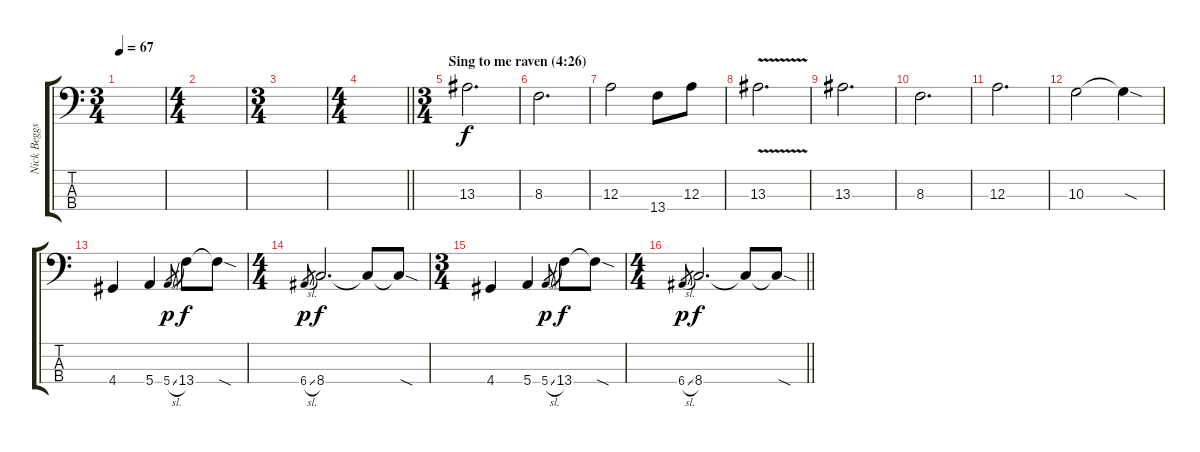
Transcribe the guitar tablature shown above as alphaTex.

\track ("Nick Beggs" "Nick Beggs") {instrument fretlessbass}
\staff {score tabs}
\tuning (G2 D2 A1 E1) {hide}
\ts (3 4)
\tempo 67
\clef f4
\ks c
|
\ts (4 4)
|
\ts (3 4)
|
\ts (4 4)
\barLineRight lightlight
|
\ts (3 4)
\section ("" "Sing to me raven (4:26)")
13.3.2{d} |
8.3.2{d} |
12.3.2 13.4.8 12.3.8 |
13.3{v}.2{d} |
13.3.2{d} |
8.3.2{d} |
12.3.2{d} |
10.3.2 10.3{sod t}.4 |
4.4.4 5.4.4 5.4{sl}.8{gr dy p} 13.4.8{dy f} 13.4{sod t}.8 |
\ts (4 4)
6.4{sl}.8{gr dy p} 8.4.2{d dy f} 8.4{t}.8 8.4{sod t}.8 |
\ts (3 4)
4.4.4 5.4.4 5.4{sl}.8{gr dy p} 13.4.8{dy f} 13.4{sod t}.8 |
\ts (4 4)
\barLineRight lightlight
6.4{sl}.8{gr dy p} 8.4.2{d dy f} 8.4{t}.8 8.4{sod t}.8
